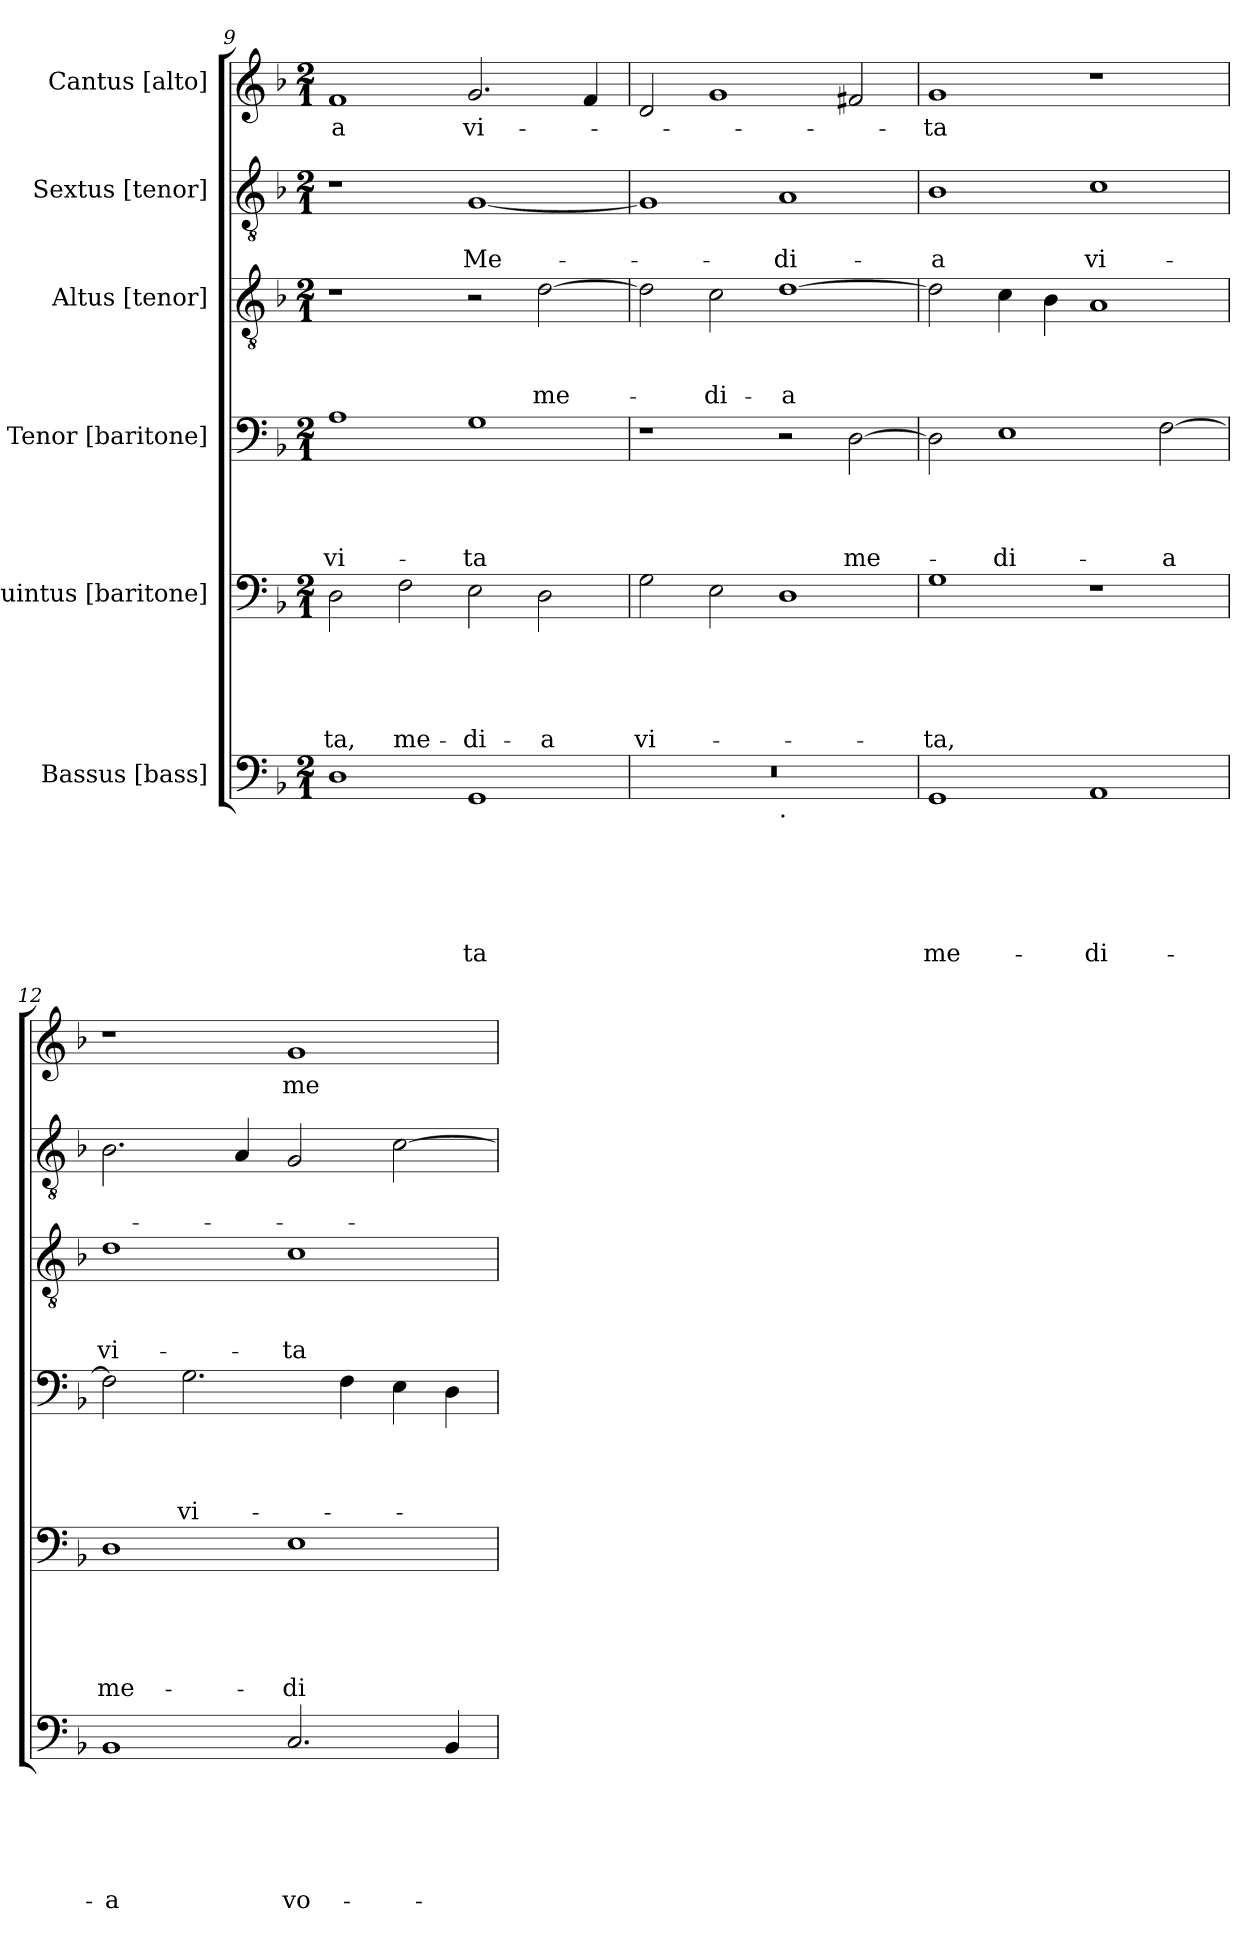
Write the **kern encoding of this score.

**kern	**text	**text	**text	**text	**text	**text	**kern	**text	**text	**text	**text	**text	**kern	**text	**text	**text	**text	**kern	**text	**text	**text	**kern	**text	**text	**kern	**text
*part6	*part6	*part6	*part6	*part6	*part6	*part6	*part5	*part5	*part5	*part5	*part5	*part5	*part4	*part4	*part4	*part4	*part4	*part3	*part3	*part3	*part3	*part2	*part2	*part2	*part1	*part1
*staff6	*staff6	*staff6	*staff6	*staff6	*staff6	*staff6	*staff5	*staff5	*staff5	*staff5	*staff5	*staff5	*staff4	*staff4	*staff4	*staff4	*staff4	*staff3	*staff3	*staff3	*staff3	*staff2	*staff2	*staff2	*staff1	*staff1
*I"Bassus [bass]	*	*	*	*	*	*	*I"Quintus [baritone]	*	*	*	*	*	*I"Tenor [baritone]	*	*	*	*	*I"Altus [tenor]	*	*	*	*I"Sextus [tenor]	*	*	*I"Cantus [alto]	*
*clefF4	*	*	*	*	*	*	*clefF4	*	*	*	*	*	*clefF4	*	*	*	*	*clefGv2	*	*	*	*clefGv2	*	*	*clefG2	*
*k[b-]	*	*	*	*	*	*	*k[b-]	*	*	*	*	*	*k[b-]	*	*	*	*	*k[b-]	*	*	*	*k[b-]	*	*	*k[b-]	*
*F:	*	*	*	*	*	*	*F:	*	*	*	*	*	*F:	*	*	*	*	*F:	*	*	*	*F:	*	*	*F:	*
*M2/1	*	*	*	*	*	*	*M2/1	*	*	*	*	*	*M2/1	*	*	*	*	*M2/1	*	*	*	*M2/1	*	*	*M2/1	*
=9	=9	=9	=9	=9	=9	=9	=9	=9	=9	=9	=9	=9	=9	=9	=9	=9	=9	=9	=9	=9	=9	=9	=9	=9	=9	=9
!	!	!	!	!	!	!	!	!	!	!	!	!LO:LY:b	!	!	!	!	!LO:LY:b	!	!	!	!	!	!	!	!	!LO:LY:b:rj
1D	.	.	.	.	.	.	2D\	.	.	.	.	-ta,	1A	.	.	.	vi-	1r	.	.	.	1r	.	.	1f	-a
!	!	!	!	!	!	!	!	!	!	!	!	!LO:LY:b	!	!	!	!	!	!	!	!	!	!	!	!	!	!
.	.	.	.	.	.	.	2F\	.	.	.	.	me-	.	.	.	.	.	.	.	.	.	.	.	.	.	.
!	!	!	!	!	!	!LO:LY:b	!	!	!	!	!	!LO:LY:b	!	!	!	!	!LO:LY:b	!	!	!	!	!	!	!LO:LY:b	!	!LO:LY:b
1GG	.	.	.	.	.	-ta	2E\	.	.	.	.	-di-	1G	.	.	.	-ta	2r	.	.	.	[>1G	.	Me-	2.g/	vi-
!	!	!	!	!	!	!	!	!	!	!	!	!LO:LY:b	!	!	!	!	!	!	!	!	!LO:LY:b	!	!	!	!	!
.	.	.	.	.	.	.	2D\	.	.	.	.	-a	.	.	.	.	.	[>2d\	.	.	me-	.	.	.	.	.
.	.	.	.	.	.	.	.	.	.	.	.	.	.	.	.	.	.	.	.	.	.	.	.	.	4f/	.
!!LO:PB:g=z
=10	=10	=10	=10	=10	=10	=10	=10	=10	=10	=10	=10	=10	=10	=10	=10	=10	=10	=10	=10	=10	=10	=10	=10	=10	=10	=10
!	!	!	!	!	!	!	!	!	!	!	!	!LO:LY:b	!	!	!	!	!	!	!	!	!	!	!	!	!	!
*^	*	*	*	*	*	*	*	*	*	*	*	*	*	*	*	*	*	*	*	*	*	*	*	*	*	*
0r	1ryy	.	.	.	.	.	.	2G\	.	.	.	.	vi-	1r	.	.	.	.	2d\]	.	.	.	1G]	.	.	2d/	.
!	!	!	!	!	!	!	!	!	!	!	!	!	!	!	!	!	!	!	!	!	!	!LO:LY:b	!	!	!	!	!
.	.	.	.	.	.	.	.	2E\	.	.	.	.	.	.	.	.	.	.	2c\	.	.	-di-	.	.	.	1g	.
!	!LO:TX:b:t=.	!	!	!	!	!	!	!	!	!	!	!	!	!	!	!	!	!	!	!	!	!	!	!	!	!	!
!	!	!	!	!	!	!	!	!	!	!	!	!	!	!	!	!	!	!	!	!	!	!LO:LY:b:rj	!	!	!LO:LY:b	!	!
.	1ryy	.	.	.	.	.	.	1D	.	.	.	.	.	2r	.	.	.	.	[>1d	.	.	-a	1A	.	-di-	.	.
!	!	!	!	!	!	!	!	!	!	!	!	!	!	!	!	!	!	!LO:LY:b	!	!	!	!	!	!	!	!	!
.	.	.	.	.	.	.	.	.	.	.	.	.	.	[>2D\	.	.	.	me-	.	.	.	.	.	.	.	2f#X/	.
=11	=11	=11	=11	=11	=11	=11	=11	=11	=11	=11	=11	=11	=11	=11	=11	=11	=11	=11	=11	=11	=11	=11	=11	=11	=11	=11	=11
!	!	!	!	!	!	!	!LO:LY:b	!	!	!	!	!	!LO:LY:b	!	!	!	!	!	!	!	!	!	!	!	!LO:LY:b:rj	!	!LO:LY:b
*v	*v	*	*	*	*	*	*	*	*	*	*	*	*	*	*	*	*	*	*	*	*	*	*	*	*	*	*
1GG	.	.	.	.	.	me-	1G	.	.	.	.	-ta,	2D\]	.	.	.	.	2d\]	.	.	.	1B-	.	-a	1g	-ta
!	!	!	!	!	!	!	!	!	!	!	!	!	!	!	!	!	!LO:LY:b	!	!	!	!	!	!	!	!	!
.	.	.	.	.	.	.	.	.	.	.	.	.	1E	.	.	.	-di-	4c\	.	.	.	.	.	.	.	.
.	.	.	.	.	.	.	.	.	.	.	.	.	.	.	.	.	.	4B-\	.	.	.	.	.	.	.	.
!	!	!	!	!	!	!LO:LY:b	!	!	!	!	!	!	!	!	!	!	!	!	!	!	!	!	!	!LO:LY:b	!	!
1AA	.	.	.	.	.	-di-	1r	.	.	.	.	.	.	.	.	.	.	1A	.	.	.	1c	.	vi-	1r	.
!	!	!	!	!	!	!	!	!	!	!	!	!	!	!	!	!	!LO:LY:b	!	!	!	!	!	!	!	!	!
.	.	.	.	.	.	.	.	.	.	.	.	.	[>2F\	.	.	.	-a	.	.	.	.	.	.	.	.	.
=12	=12	=12	=12	=12	=12	=12	=12	=12	=12	=12	=12	=12	=12	=12	=12	=12	=12	=12	=12	=12	=12	=12	=12	=12	=12	=12
!	!	!	!	!	!	!LO:LY:b:rj	!	!	!	!	!	!LO:LY:b	!	!	!	!	!	!	!	!	!LO:LY:b	!	!	!	!	!
1BB-	.	.	.	.	.	-a	1D	.	.	.	.	me-	2F\]	.	.	.	.	1d	.	.	vi-	2.B-\	.	.	1r	.
!	!	!	!	!	!	!	!	!	!	!	!	!	!	!	!	!	!LO:LY:b	!	!	!	!	!	!	!	!	!
.	.	.	.	.	.	.	.	.	.	.	.	.	2.G\	.	.	.	vi-	.	.	.	.	.	.	.	.	.
.	.	.	.	.	.	.	.	.	.	.	.	.	.	.	.	.	.	.	.	.	.	4A/	.	.	.	.
!	!	!	!	!	!	!LO:LY:b	!	!	!	!	!	!LO:LY:b	!	!	!	!	!	!	!	!	!LO:LY:b	!	!	!	!	!LO:LY:b
2.C/	.	.	.	.	.	vo-	1E	.	.	.	.	-di-	.	.	.	.	.	1c	.	.	-ta	2G/	.	.	1g	me-
.	.	.	.	.	.	.	.	.	.	.	.	.	4F\	.	.	.	.	.	.	.	.	.	.	.	.	.
.	.	.	.	.	.	.	.	.	.	.	.	.	4E\	.	.	.	.	.	.	.	.	[>2c\	.	.	.	.
4BB-/	.	.	.	.	.	.	.	.	.	.	.	.	4D\	.	.	.	.	.	.	.	.	.	.	.	.	.
=	=	=	=	=	=	=	=	=	=	=	=	=	=	=	=	=	=	=	=	=	=	=	=	=	=	=
*-	*-	*-	*-	*-	*-	*-	*-	*-	*-	*-	*-	*-	*-	*-	*-	*-	*-	*-	*-	*-	*-	*-	*-	*-	*-	*-
